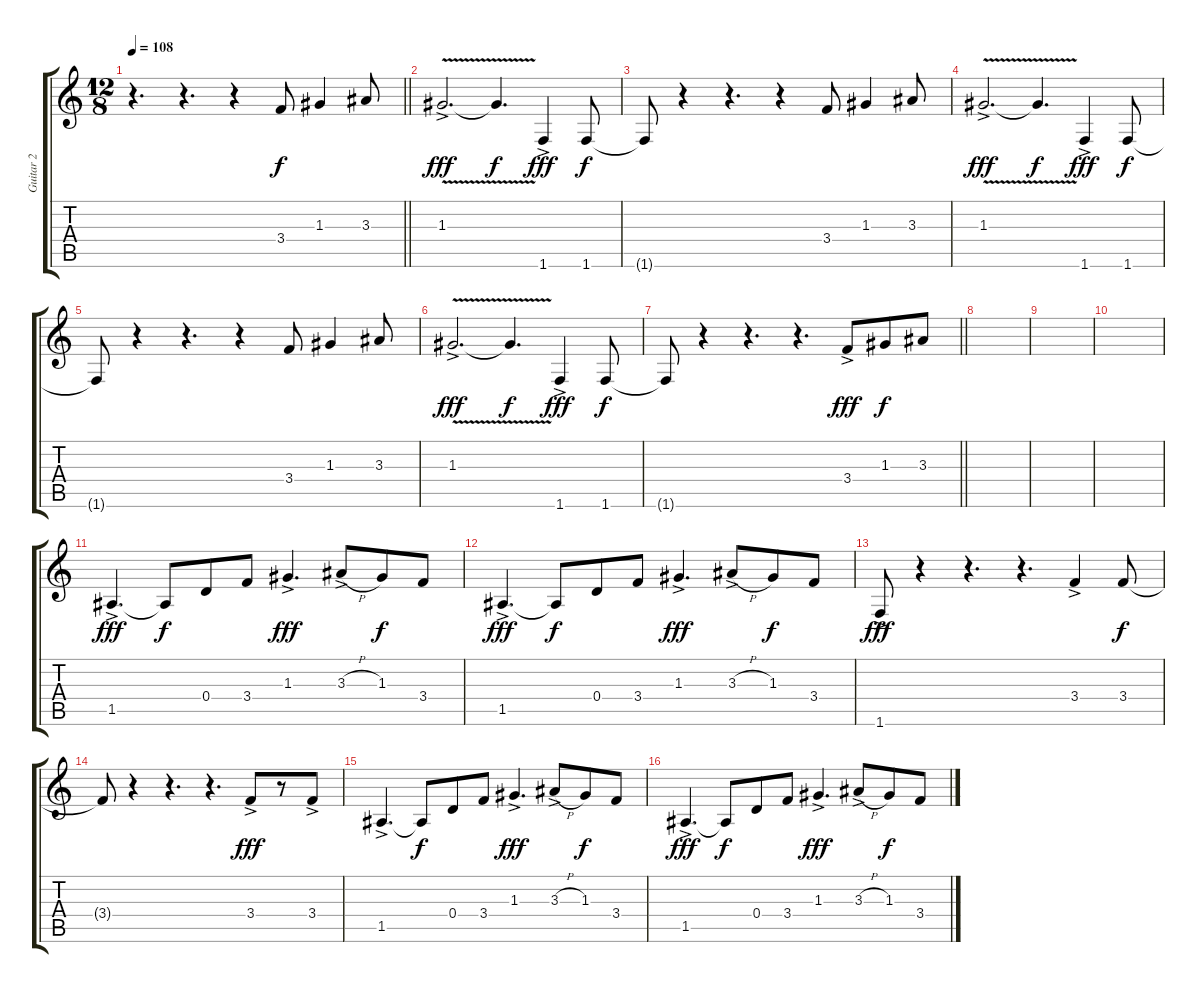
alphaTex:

\track ("Guitar 2" "Guitar 2") {instrument overdrivenguitar}
\staff {score tabs}
\tuning (E4 B3 G3 D3 A2 E2) {hide}
\ts (12 8)
\tempo 108
\clef g2
\barLineRight lightlight
\ks c
r.4{d dy f instrument overdrivenguitar} r.4{d} r.4 3.4.8 1.3.4 3.3.8 |
1.3{v ac}.2{d dy fff} 1.3{t}.4{d dy f} 1.6{ac}.4{dy fff} 1.6.8{dy f} |
1.6{t}.8 r.4 r.4{d} r.4 3.4.8 1.3.4 3.3.8 |
1.3{v ac}.2{d dy fff} 1.3{t}.4{d dy f} 1.6{ac}.4{dy fff} 1.6.8{dy f} |
1.6{t}.8 r.4 r.4{d} r.4 3.4.8 1.3.4 3.3.8 |
1.3{v ac}.2{d dy fff} 1.3{t}.4{d dy f} 1.6{ac}.4{dy fff} 1.6.8{dy f} |
\barLineRight lightlight
1.6{t}.8 r.4 r.4{d} r.4{d} 3.4{ac}.8{dy fff} 1.3.8{dy f} 3.3.8 |
|
|
|
1.5{ac}.4{d dy fff} 1.5{t}.8{dy f} 0.4.8 3.4.8 1.3{ac}.4{d dy fff} 3.3{h ac}.8 1.3.8{dy f} 3.4.8 |
1.5{ac}.4{d dy fff} 1.5{t}.8{dy f} 0.4.8 3.4.8 1.3{ac}.4{d dy fff} 3.3{h ac}.8 1.3.8{dy f} 3.4.8 |
1.6{ac}.8{dy fff} r.4 r.4{d} r.4{d} 3.4{ac}.4 3.4.8{dy f} |
3.4{t}.8 r.4 r.4{d} r.4{d} 3.4{ac}.8{dy fff} r.8 3.4{ac}.8 |
1.5{ac}.4{d} 1.5{t}.8{dy f} 0.4.8 3.4.8 1.3{ac}.4{d dy fff} 3.3{h ac}.8 1.3.8{dy f} 3.4.8 |
1.5{ac}.4{d dy fff} 1.5{t}.8{dy f} 0.4.8 3.4.8 1.3{ac}.4{d dy fff} 3.3{h ac}.8 1.3.8{dy f} 3.4.8
